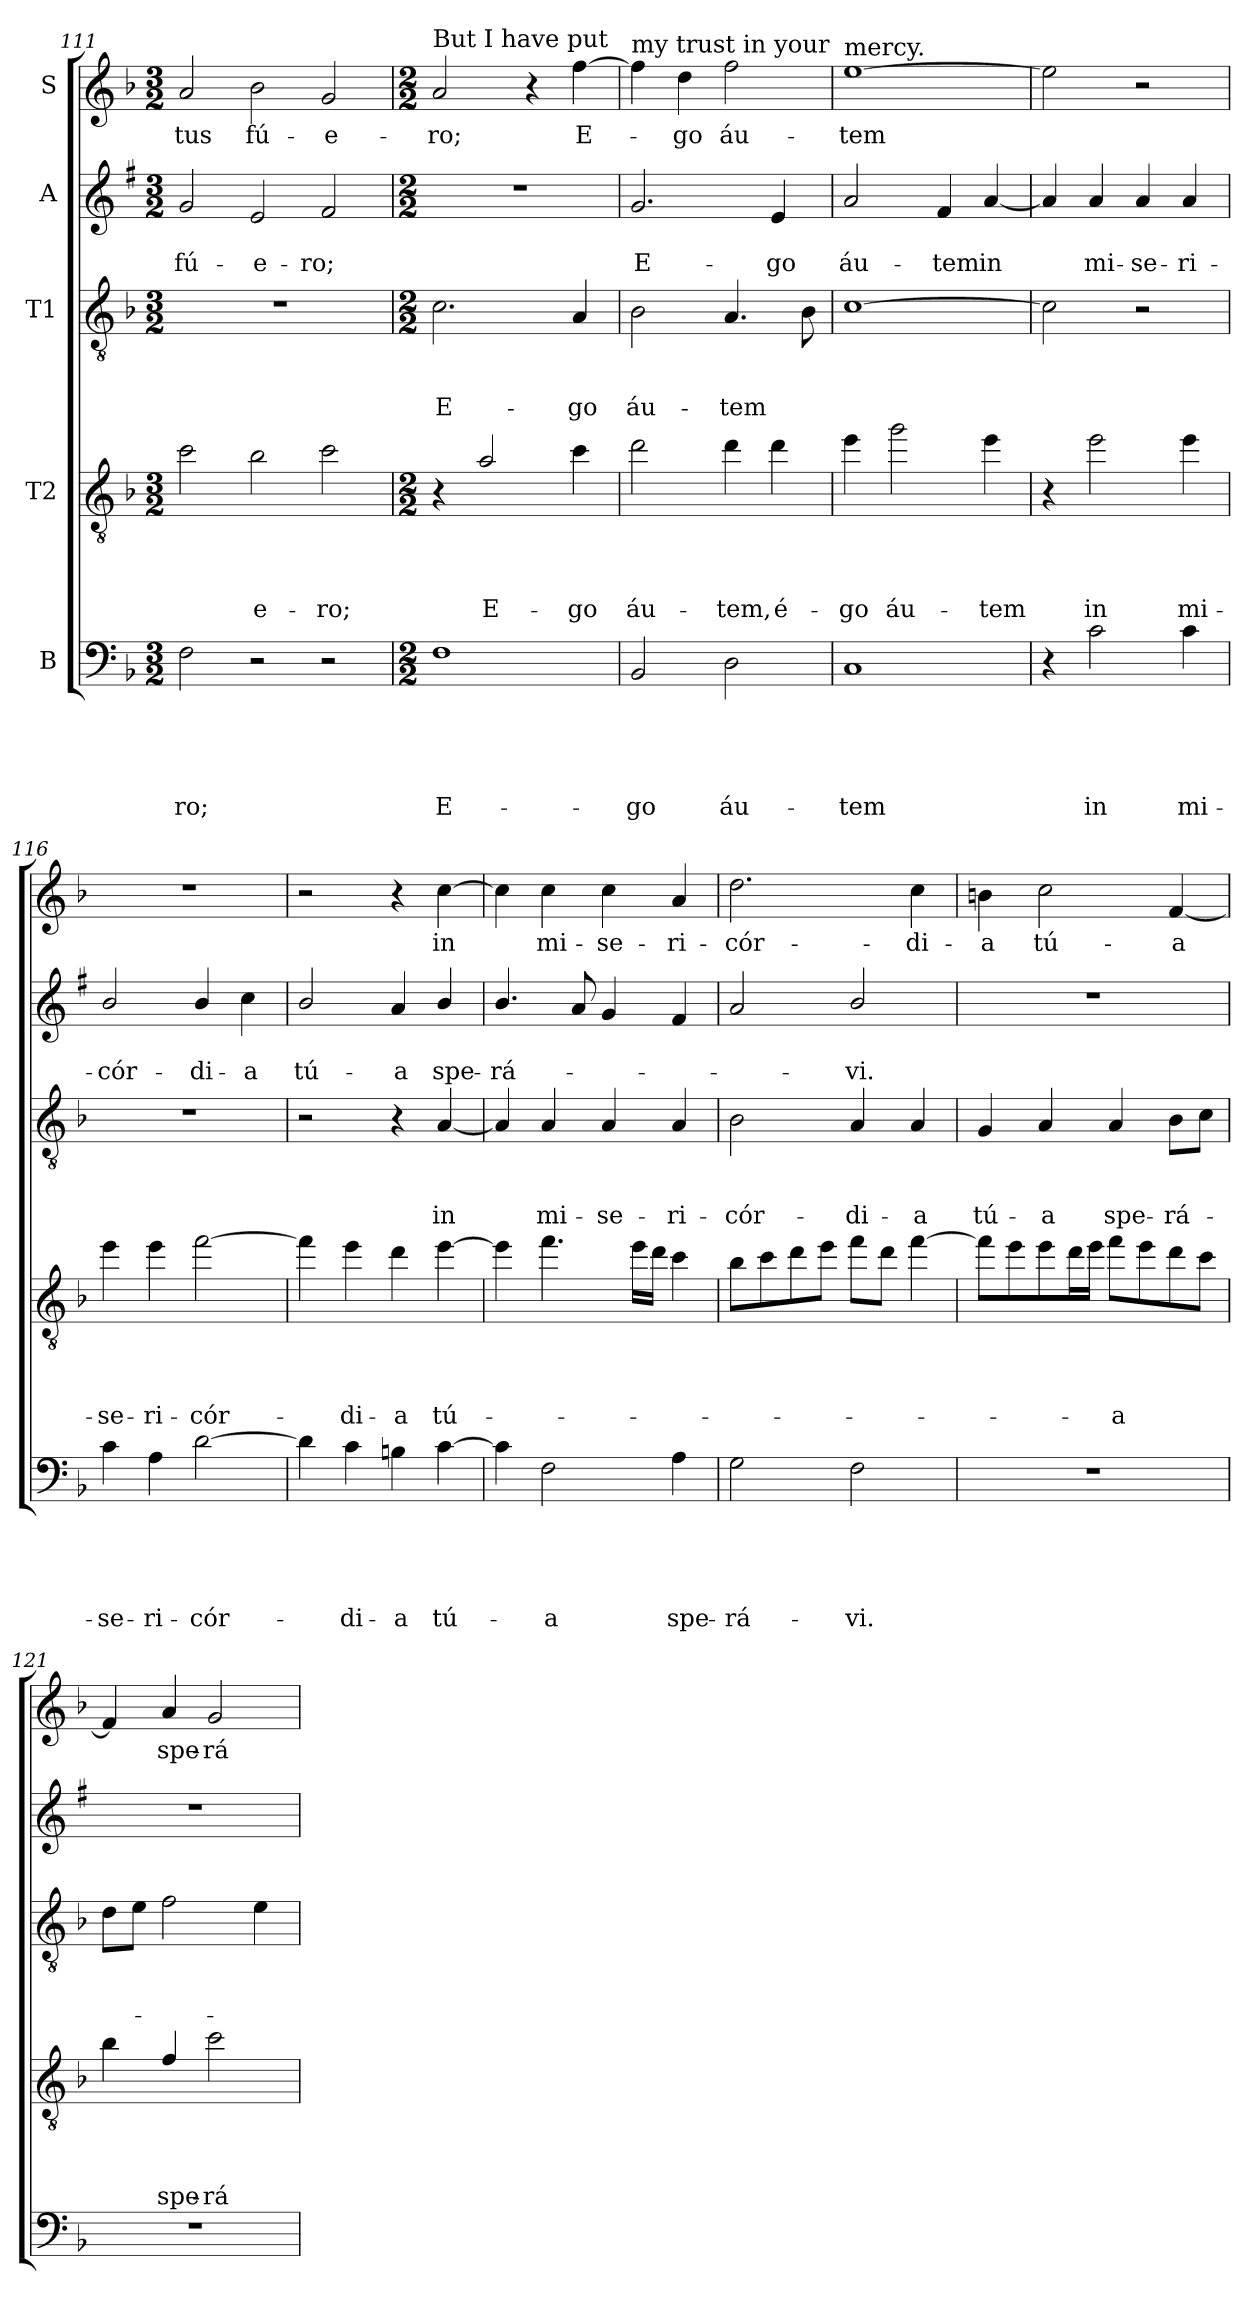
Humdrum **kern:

**kern	**text	**text	**text	**text	**text	**kern	**text	**text	**text	**text	**kern	**text	**text	**text	**kern	**text	**text	**kern	**text
*part5	*part5	*part5	*part5	*part5	*part5	*part4	*part4	*part4	*part4	*part4	*part3	*part3	*part3	*part3	*part2	*part2	*part2	*part1	*part1
*staff5	*staff5	*staff5	*staff5	*staff5	*staff5	*staff4	*staff4	*staff4	*staff4	*staff4	*staff3	*staff3	*staff3	*staff3	*staff2	*staff2	*staff2	*staff1	*staff1
*I"B	*	*	*	*	*	*I"T2	*	*	*	*	*I"T1	*	*	*	*I"A	*	*	*I"S	*
*clefF4	*	*	*	*	*	*clefGv2	*	*	*	*	*clefGv2	*	*	*	*clefG2	*	*	*clefG2	*
*	*	*	*	*	*	*ITrd8c14	*	*	*	*	*	*	*	*	*ITrd1c2	*	*	*	*
*k[b-]	*	*	*	*	*	*k[b-]	*	*	*	*	*k[b-]	*	*	*	*k[b-]	*	*	*k[b-]	*
*F:	*	*	*	*	*	*F:	*	*	*	*	*F:	*	*	*	*F:	*	*	*F:	*
*M3/2	*	*	*	*	*	*M3/2	*	*	*	*	*M3/2	*	*	*	*M3/2	*	*	*M3/2	*
=111	=111	=111	=111	=111	=111	=111	=111	=111	=111	=111	=111	=111	=111	=111	=111	=111	=111	=111	=111
!	!	!	!	!	!LO:LY:b	!	!	!	!	!	!	!	!	!	!	!	!LO:LY:b	!	!LO:LY:b
2F\	.	.	.	.	-ro;	2c\	.	.	.	.	1.r	.	.	.	2f/	.	fú-	2a/	-tus
!	!	!	!	!	!	!	!	!	!	!LO:LY:b	!	!	!	!	!	!	!LO:LY:b	!	!LO:LY:b
2r	.	.	.	.	.	2B-\	.	.	.	-e-	.	.	.	.	2d/	.	-e-	2b-\	fú-
!	!	!	!	!	!	!	!	!	!	!LO:LY:b	!	!	!	!	!	!	!LO:LY:b	!	!LO:LY:b
2r	.	.	.	.	.	2c\	.	.	.	-ro;	.	.	.	.	2e/	.	-ro;	2g/	-e-
=112	=112	=112	=112	=112	=112	=112	=112	=112	=112	=112	=112	=112	=112	=112	=112	=112	=112	=112	=112
*M2/2	*	*	*	*	*	*M2/2	*	*	*	*	*M2/2	*	*	*	*M2/2	*	*	*M2/2	*
!	!	!	!	!	!	!	!	!	!	!	!	!	!	!	!	!	!	!LO:TX:a:t=But I have put	!
!	!	!	!	!	!LO:LY:b	!	!	!	!	!	!	!	!	!LO:LY:b	!	!	!	!	!LO:LY:b
1F	.	.	.	.	E-	4r	.	.	.	.	2.c\	.	.	E-	1r	.	.	2a/	-ro;
!	!	!	!	!	!	!	!	!	!	!LO:LY:b	!	!	!	!	!	!	!	!	!
.	.	.	.	.	.	2A/	.	.	.	E-	.	.	.	.	.	.	.	.	.
.	.	.	.	.	.	.	.	.	.	.	.	.	.	.	.	.	.	4r	.
!	!	!	!	!	!	!	!	!	!	!LO:LY:b	!	!	!	!LO:LY:b	!	!	!	!	!LO:LY:b
.	.	.	.	.	.	4c\	.	.	.	-go	4A/	.	.	-go	.	.	.	[4ff\	E-
!!LO:LB:g=z
=113	=113	=113	=113	=113	=113	=113	=113	=113	=113	=113	=113	=113	=113	=113	=113	=113	=113	=113	=113
!	!	!	!	!	!	!	!	!	!	!	!	!	!	!	!	!	!	!LO:TX:a:t=my trust in your	!
!	!	!	!	!	!LO:LY:b	!	!	!	!	!LO:LY:b	!	!	!	!LO:LY:b	!	!	!LO:LY:b	!	!
2BB-/	.	.	.	.	-go	2d\	.	.	.	áu-	2B-\	.	.	áu-	2.f/	.	E-	4ff\]	.
!	!	!	!	!	!	!	!	!	!	!	!	!	!	!	!	!	!	!	!LO:LY:b
.	.	.	.	.	.	.	.	.	.	.	.	.	.	.	.	.	.	4dd\	-go
!	!	!	!	!	!LO:LY:b	!	!	!	!	!LO:LY:b	!	!	!	!LO:LY:b	!	!	!	!	!LO:LY:b
2D\	.	.	.	.	áu-	4d\	.	.	.	-tem,	4.A/	.	.	-tem	.	.	.	2ff\	áu-
!	!	!	!	!	!	!	!	!	!	!LO:LY:b	!	!	!	!	!	!	!LO:LY:b	!	!
.	.	.	.	.	.	4d\	.	.	.	é-	.	.	.	.	4d/	.	-go	.	.
.	.	.	.	.	.	.	.	.	.	.	8B-\	.	.	.	.	.	.	.	.
=114	=114	=114	=114	=114	=114	=114	=114	=114	=114	=114	=114	=114	=114	=114	=114	=114	=114	=114	=114
!	!	!	!	!	!	!	!	!	!	!	!	!	!	!	!	!	!	!LO:TX:a:t=mercy.	!
!	!	!	!	!	!LO:LY:b	!	!	!	!	!LO:LY:b	!	!	!	!	!	!	!LO:LY:b	!	!LO:LY:b
1C	.	.	.	.	-tem	4e\	.	.	.	-go	[1c	.	.	.	2g/	.	áu-	[1ee	-tem
!	!	!	!	!	!	!	!	!	!	!LO:LY:b	!	!	!	!	!	!	!	!	!
.	.	.	.	.	.	2g\	.	.	.	áu-	.	.	.	.	.	.	.	.	.
!	!	!	!	!	!	!	!	!	!	!	!	!	!	!	!	!	!LO:LY:b	!	!
.	.	.	.	.	.	.	.	.	.	.	.	.	.	.	4e/	.	-tem	.	.
!	!	!	!	!	!	!	!	!	!	!LO:LY:b	!	!	!	!	!	!	!LO:LY:b	!	!
.	.	.	.	.	.	4e\	.	.	.	-tem	.	.	.	.	[4g/	.	in	.	.
=115	=115	=115	=115	=115	=115	=115	=115	=115	=115	=115	=115	=115	=115	=115	=115	=115	=115	=115	=115
4r	.	.	.	.	.	4r	.	.	.	.	2c\]	.	.	.	4g/]	.	.	2ee\]	.
!	!	!	!	!	!LO:LY:b	!	!	!	!	!LO:LY:b	!	!	!	!	!	!	!LO:LY:b	!	!
2c\	.	.	.	.	in	2e\	.	.	.	in	.	.	.	.	4g/	.	mi-	.	.
!	!	!	!	!	!	!	!	!	!	!	!	!	!	!	!	!	!LO:LY:b	!	!
.	.	.	.	.	.	.	.	.	.	.	2r	.	.	.	4g/	.	-se-	2r	.
!	!	!	!	!	!LO:LY:b	!	!	!	!	!LO:LY:b	!	!	!	!	!	!	!LO:LY:b	!	!
4c\	.	.	.	.	mi-	4e\	.	.	.	mi-	.	.	.	.	4g/	.	-ri-	.	.
=116	=116	=116	=116	=116	=116	=116	=116	=116	=116	=116	=116	=116	=116	=116	=116	=116	=116	=116	=116
!	!	!	!	!	!LO:LY:b	!	!	!	!	!LO:LY:b	!	!	!	!	!	!	!LO:LY:b	!	!
4c\	.	.	.	.	-se-	4e\	.	.	.	-se-	1r	.	.	.	2a/	.	-cór-	1r	.
!	!	!	!	!	!LO:LY:b	!	!	!	!	!LO:LY:b	!	!	!	!	!	!	!	!	!
4A\	.	.	.	.	-ri-	4e\	.	.	.	-ri-	.	.	.	.	.	.	.	.	.
!	!	!	!	!	!LO:LY:b	!	!	!	!	!LO:LY:b	!	!	!	!	!	!	!LO:LY:b	!	!
[2d\	.	.	.	.	-cór-	[2f\	.	.	.	-cór-	.	.	.	.	4a/	.	-di-	.	.
!	!	!	!	!	!	!	!	!	!	!	!	!	!	!	!	!	!LO:LY:b	!	!
.	.	.	.	.	.	.	.	.	.	.	.	.	.	.	4b-\	.	-a	.	.
=117	=117	=117	=117	=117	=117	=117	=117	=117	=117	=117	=117	=117	=117	=117	=117	=117	=117	=117	=117
!	!	!	!	!	!	!	!	!	!	!	!	!	!	!	!	!	!LO:LY:b	!	!
4d\]	.	.	.	.	.	4f\]	.	.	.	.	2r	.	.	.	2a/	.	tú-	2r	.
!	!	!	!	!	!LO:LY:b	!	!	!	!	!LO:LY:b	!	!	!	!	!	!	!	!	!
4c\	.	.	.	.	-di-	4e\	.	.	.	-di-	.	.	.	.	.	.	.	.	.
!	!	!	!	!	!LO:LY:b	!	!	!	!	!LO:LY:b	!	!	!	!	!	!	!LO:LY:b	!	!
4Bn\	.	.	.	.	-a	4d\	.	.	.	-a	4r	.	.	.	4g/	.	-a	4r	.
!	!	!	!	!	!LO:LY:b	!	!	!	!	!LO:LY:b	!	!	!	!LO:LY:b	!	!	!LO:LY:b	!	!LO:LY:b
[4c\	.	.	.	.	tú-	[4e\	.	.	.	tú-	[4A/	.	.	in	4a/	.	spe-	[4cc\	in
=118	=118	=118	=118	=118	=118	=118	=118	=118	=118	=118	=118	=118	=118	=118	=118	=118	=118	=118	=118
!	!	!	!	!	!	!	!	!	!	!	!	!	!	!	!	!	!LO:LY:b	!	!
4c\]	.	.	.	.	.	4e\]	.	.	.	.	4A/]	.	.	.	4.a/	.	-rá-	4cc\]	.
!	!	!	!	!	!LO:LY:b	!	!	!	!	!	!	!	!	!LO:LY:b	!	!	!	!	!LO:LY:b
2F\	.	.	.	.	-a	4.f\	.	.	.	.	4A/	.	.	mi-	.	.	.	4cc\	mi-
.	.	.	.	.	.	.	.	.	.	.	.	.	.	.	8g/	.	.	.	.
!	!	!	!	!	!	!	!	!	!	!	!	!	!	!LO:LY:b	!	!	!	!	!LO:LY:b
.	.	.	.	.	.	.	.	.	.	.	4A/	.	.	-se-	4f/	.	.	4cc\	-se-
.	.	.	.	.	.	16e\LL	.	.	.	.	.	.	.	.	.	.	.	.	.
.	.	.	.	.	.	16d\JJ	.	.	.	.	.	.	.	.	.	.	.	.	.
!	!	!	!	!	!LO:LY:b	!	!	!	!	!	!	!	!	!LO:LY:b	!	!	!	!	!LO:LY:b
4A\	.	.	.	.	spe-	4c\	.	.	.	.	4A/	.	.	-ri-	4e/	.	.	4a/	-ri-
!!LO:PB:g=z
=119	=119	=119	=119	=119	=119	=119	=119	=119	=119	=119	=119	=119	=119	=119	=119	=119	=119	=119	=119
!	!	!	!	!	!LO:LY:b	!	!	!	!	!	!	!	!	!LO:LY:b	!	!	!	!	!LO:LY:b
2G\	.	.	.	.	-rá-	8B-\L	.	.	.	.	2B-\	.	.	-cór-	2g/	.	.	2.dd\	-cór-
.	.	.	.	.	.	8c\	.	.	.	.	.	.	.	.	.	.	.	.	.
.	.	.	.	.	.	8d\	.	.	.	.	.	.	.	.	.	.	.	.	.
.	.	.	.	.	.	8e\J	.	.	.	.	.	.	.	.	.	.	.	.	.
!	!	!	!	!	!LO:LY:b	!	!	!	!	!	!	!	!	!LO:LY:b	!	!	!LO:LY:b	!	!
2F\	.	.	.	.	-vi.	8f\L	.	.	.	.	4A/	.	.	-di-	2a/	.	-vi.	.	.
.	.	.	.	.	.	8d\J	.	.	.	.	.	.	.	.	.	.	.	.	.
!	!	!	!	!	!	!	!	!	!	!	!	!	!	!LO:LY:b	!	!	!	!	!LO:LY:b
.	.	.	.	.	.	[4f\	.	.	.	.	4A/	.	.	-a	.	.	.	4cc\	-di-
=120	=120	=120	=120	=120	=120	=120	=120	=120	=120	=120	=120	=120	=120	=120	=120	=120	=120	=120	=120
!	!	!	!	!	!	!	!	!	!	!	!	!	!	!LO:LY:b	!	!	!	!	!LO:LY:b
1r	.	.	.	.	.	8f\L]	.	.	.	.	4G/	.	.	tú-	1r	.	.	4bn\	-a
.	.	.	.	.	.	8e\	.	.	.	.	.	.	.	.	.	.	.	.	.
!	!	!	!	!	!	!	!	!	!	!	!	!	!	!LO:LY:b	!	!	!	!	!LO:LY:b
.	.	.	.	.	.	8e\	.	.	.	.	4A/	.	.	-a	.	.	.	2cc\	tú-
.	.	.	.	.	.	16d\L	.	.	.	.	.	.	.	.	.	.	.	.	.
.	.	.	.	.	.	16e\JJ	.	.	.	.	.	.	.	.	.	.	.	.	.
!	!	!	!	!	!	!	!	!	!	!LO:LY:b	!	!	!	!LO:LY:b	!	!	!	!	!
.	.	.	.	.	.	8f\L	.	.	.	-a	4A/	.	.	spe-	.	.	.	.	.
.	.	.	.	.	.	8e\	.	.	.	.	.	.	.	.	.	.	.	.	.
!	!	!	!	!	!	!	!	!	!	!	!	!	!	!LO:LY:b	!	!	!	!	!LO:LY:b
.	.	.	.	.	.	8d\	.	.	.	.	8B-\L	.	.	-rá-	.	.	.	[4f/	-a
.	.	.	.	.	.	8c\J	.	.	.	.	8c\J	.	.	.	.	.	.	.	.
=121	=121	=121	=121	=121	=121	=121	=121	=121	=121	=121	=121	=121	=121	=121	=121	=121	=121	=121	=121
1r	.	.	.	.	.	4B-\	.	.	.	.	8d\L	.	.	.	1r	.	.	4f/]	.
.	.	.	.	.	.	.	.	.	.	.	8e\J	.	.	.	.	.	.	.	.
!	!	!	!	!	!	!	!	!	!	!LO:LY:b	!	!	!	!	!	!	!	!	!LO:LY:b
.	.	.	.	.	.	4F/	.	.	.	spe-	2f\	.	.	.	.	.	.	4a/	spe-
!	!	!	!	!	!	!	!	!	!	!LO:LY:b	!	!	!	!	!	!	!	!	!LO:LY:b
.	.	.	.	.	.	2c\	.	.	.	-rá-	.	.	.	.	.	.	.	2g/	-rá-
.	.	.	.	.	.	.	.	.	.	.	4e\	.	.	.	.	.	.	.	.
=	=	=	=	=	=	=	=	=	=	=	=	=	=	=	=	=	=	=	=
*-	*-	*-	*-	*-	*-	*-	*-	*-	*-	*-	*-	*-	*-	*-	*-	*-	*-	*-	*-
